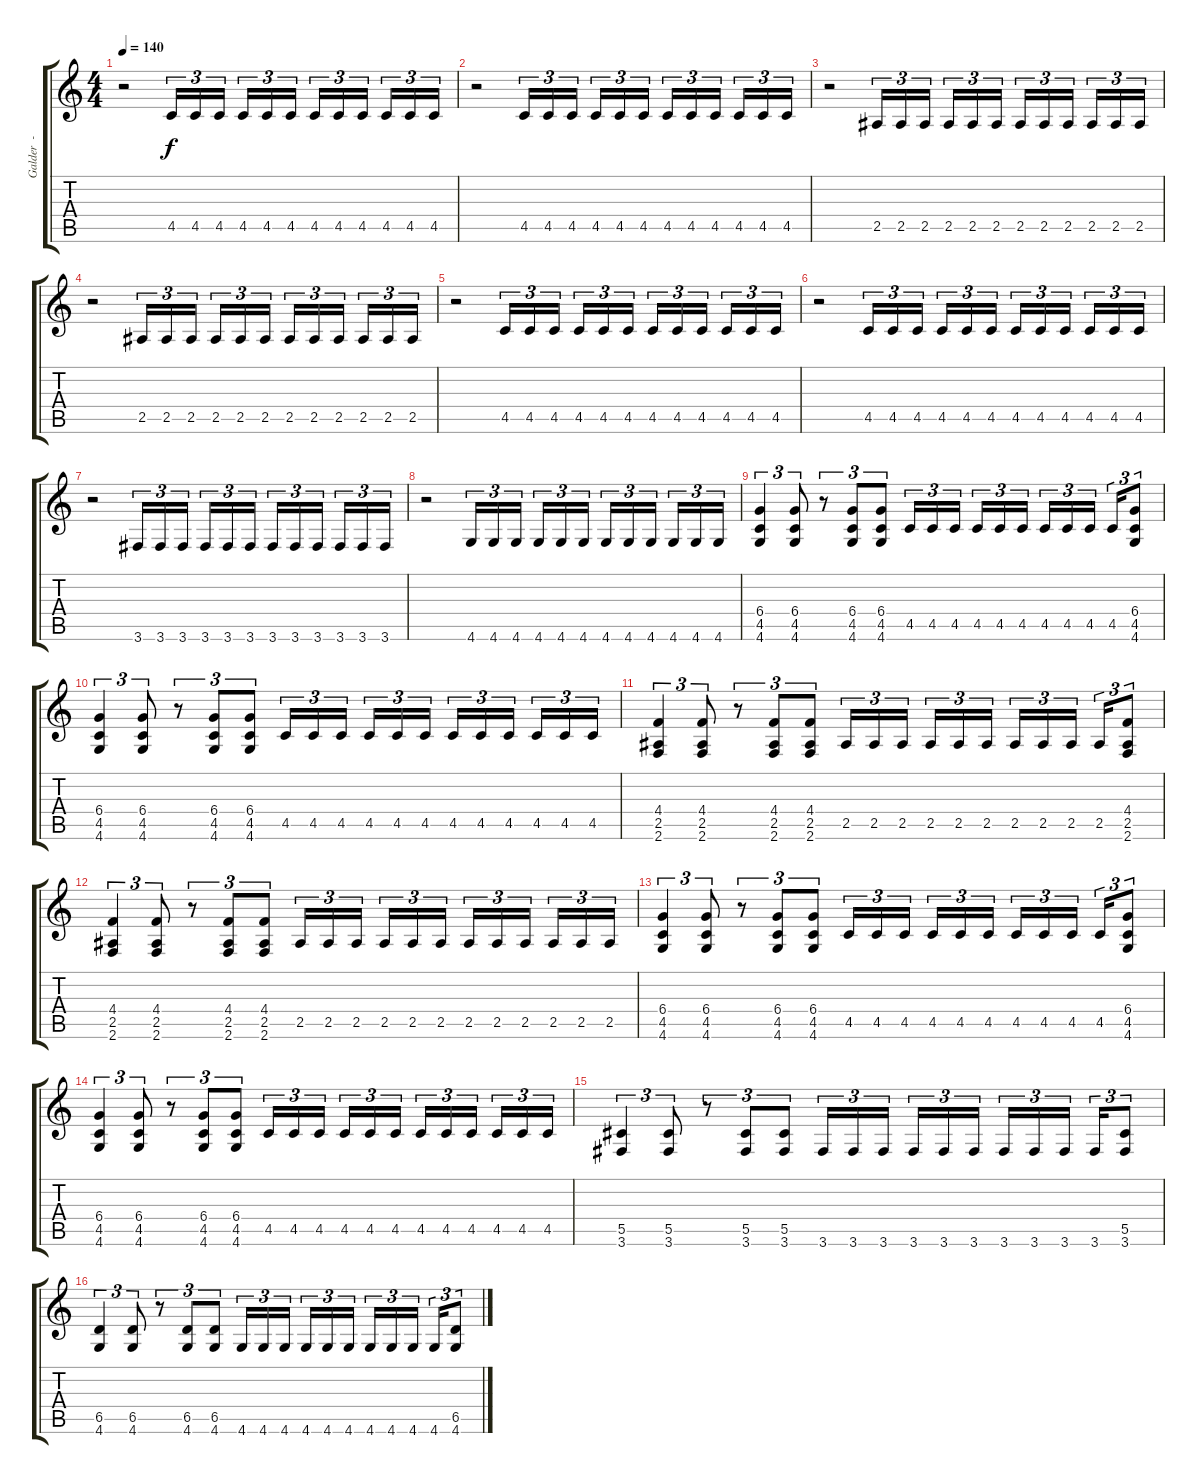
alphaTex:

\track ("Galder  - Guitar" "Galder  - ") {instrument distortionguitar}
\staff {score tabs}
\tuning (Eb4 Bb3 Gb3 Db3 Ab2 Eb2) {hide}
\ts (4 4)
\tempo 140
\clef g2
\ks c
r.2{dy f} 4.5.16{tu (3 2)} 4.5.16{tu (3 2)} 4.5.16{tu (3 2)} 4.5.16{tu (3 2)} 4.5.16{tu (3 2)} 4.5.16{tu (3 2)} 4.5.16{tu (3 2)} 4.5.16{tu (3 2)} 4.5.16{tu (3 2)} 4.5.16{tu (3 2)} 4.5.16{tu (3 2)} 4.5.16{tu (3 2)} |
r.2 4.5.16{tu (3 2)} 4.5.16{tu (3 2)} 4.5.16{tu (3 2)} 4.5.16{tu (3 2)} 4.5.16{tu (3 2)} 4.5.16{tu (3 2)} 4.5.16{tu (3 2)} 4.5.16{tu (3 2)} 4.5.16{tu (3 2)} 4.5.16{tu (3 2)} 4.5.16{tu (3 2)} 4.5.16{tu (3 2)} |
r.2 2.5.16{tu (3 2)} 2.5.16{tu (3 2)} 2.5.16{tu (3 2)} 2.5.16{tu (3 2)} 2.5.16{tu (3 2)} 2.5.16{tu (3 2)} 2.5.16{tu (3 2)} 2.5.16{tu (3 2)} 2.5.16{tu (3 2)} 2.5.16{tu (3 2)} 2.5.16{tu (3 2)} 2.5.16{tu (3 2)} |
r.2 2.5.16{tu (3 2)} 2.5.16{tu (3 2)} 2.5.16{tu (3 2)} 2.5.16{tu (3 2)} 2.5.16{tu (3 2)} 2.5.16{tu (3 2)} 2.5.16{tu (3 2)} 2.5.16{tu (3 2)} 2.5.16{tu (3 2)} 2.5.16{tu (3 2)} 2.5.16{tu (3 2)} 2.5.16{tu (3 2)} |
r.2 4.5.16{tu (3 2)} 4.5.16{tu (3 2)} 4.5.16{tu (3 2)} 4.5.16{tu (3 2)} 4.5.16{tu (3 2)} 4.5.16{tu (3 2)} 4.5.16{tu (3 2)} 4.5.16{tu (3 2)} 4.5.16{tu (3 2)} 4.5.16{tu (3 2)} 4.5.16{tu (3 2)} 4.5.16{tu (3 2)} |
r.2 4.5.16{tu (3 2)} 4.5.16{tu (3 2)} 4.5.16{tu (3 2)} 4.5.16{tu (3 2)} 4.5.16{tu (3 2)} 4.5.16{tu (3 2)} 4.5.16{tu (3 2)} 4.5.16{tu (3 2)} 4.5.16{tu (3 2)} 4.5.16{tu (3 2)} 4.5.16{tu (3 2)} 4.5.16{tu (3 2)} |
r.2 3.6.16{tu (3 2)} 3.6.16{tu (3 2)} 3.6.16{tu (3 2)} 3.6.16{tu (3 2)} 3.6.16{tu (3 2)} 3.6.16{tu (3 2)} 3.6.16{tu (3 2)} 3.6.16{tu (3 2)} 3.6.16{tu (3 2)} 3.6.16{tu (3 2)} 3.6.16{tu (3 2)} 3.6.16{tu (3 2)} |
r.2 4.6.16{tu (3 2)} 4.6.16{tu (3 2)} 4.6.16{tu (3 2)} 4.6.16{tu (3 2)} 4.6.16{tu (3 2)} 4.6.16{tu (3 2)} 4.6.16{tu (3 2)} 4.6.16{tu (3 2)} 4.6.16{tu (3 2)} 4.6.16{tu (3 2)} 4.6.16{tu (3 2)} 4.6.16{tu (3 2)} |
(6.4 4.5 4.6).4{tu (3 2)} (6.4 4.5 4.6).8{tu (3 2)} r.8{tu (3 2)} (6.4 4.5 4.6).8{tu (3 2)} (6.4 4.5 4.6).8{tu (3 2)} 4.5.16{tu (3 2)} 4.5.16{tu (3 2)} 4.5.16{tu (3 2)} 4.5.16{tu (3 2)} 4.5.16{tu (3 2)} 4.5.16{tu (3 2)} 4.5.16{tu (3 2)} 4.5.16{tu (3 2)} 4.5.16{tu (3 2)} 4.5.16{tu (3 2)} (6.4 4.5 4.6).8{tu (3 2)} |
(6.4 4.5 4.6).4{tu (3 2)} (6.4 4.5 4.6).8{tu (3 2)} r.8{tu (3 2)} (6.4 4.5 4.6).8{tu (3 2)} (6.4 4.5 4.6).8{tu (3 2)} 4.5.16{tu (3 2)} 4.5.16{tu (3 2)} 4.5.16{tu (3 2)} 4.5.16{tu (3 2)} 4.5.16{tu (3 2)} 4.5.16{tu (3 2)} 4.5.16{tu (3 2)} 4.5.16{tu (3 2)} 4.5.16{tu (3 2)} 4.5.16{tu (3 2)} 4.5.16{tu (3 2)} 4.5.16{tu (3 2)} |
(4.4 2.5 2.6).4{tu (3 2)} (4.4 2.5 2.6).8{tu (3 2)} r.8{tu (3 2)} (4.4 2.5 2.6).8{tu (3 2)} (4.4 2.5 2.6).8{tu (3 2)} 2.5.16{tu (3 2)} 2.5.16{tu (3 2)} 2.5.16{tu (3 2)} 2.5.16{tu (3 2)} 2.5.16{tu (3 2)} 2.5.16{tu (3 2)} 2.5.16{tu (3 2)} 2.5.16{tu (3 2)} 2.5.16{tu (3 2)} 2.5.16{tu (3 2)} (4.4 2.5 2.6).8{tu (3 2)} |
(4.4 2.5 2.6).4{tu (3 2)} (4.4 2.5 2.6).8{tu (3 2)} r.8{tu (3 2)} (4.4 2.5 2.6).8{tu (3 2)} (4.4 2.5 2.6).8{tu (3 2)} 2.5.16{tu (3 2)} 2.5.16{tu (3 2)} 2.5.16{tu (3 2)} 2.5.16{tu (3 2)} 2.5.16{tu (3 2)} 2.5.16{tu (3 2)} 2.5.16{tu (3 2)} 2.5.16{tu (3 2)} 2.5.16{tu (3 2)} 2.5.16{tu (3 2)} 2.5.16{tu (3 2)} 2.5.16{tu (3 2)} |
(6.4 4.5 4.6).4{tu (3 2)} (6.4 4.5 4.6).8{tu (3 2)} r.8{tu (3 2)} (6.4 4.5 4.6).8{tu (3 2)} (6.4 4.5 4.6).8{tu (3 2)} 4.5.16{tu (3 2)} 4.5.16{tu (3 2)} 4.5.16{tu (3 2)} 4.5.16{tu (3 2)} 4.5.16{tu (3 2)} 4.5.16{tu (3 2)} 4.5.16{tu (3 2)} 4.5.16{tu (3 2)} 4.5.16{tu (3 2)} 4.5.16{tu (3 2)} (6.4 4.5 4.6).8{tu (3 2)} |
(6.4 4.5 4.6).4{tu (3 2)} (6.4 4.5 4.6).8{tu (3 2)} r.8{tu (3 2)} (6.4 4.5 4.6).8{tu (3 2)} (6.4 4.5 4.6).8{tu (3 2)} 4.5.16{tu (3 2)} 4.5.16{tu (3 2)} 4.5.16{tu (3 2)} 4.5.16{tu (3 2)} 4.5.16{tu (3 2)} 4.5.16{tu (3 2)} 4.5.16{tu (3 2)} 4.5.16{tu (3 2)} 4.5.16{tu (3 2)} 4.5.16{tu (3 2)} 4.5.16{tu (3 2)} 4.5.16{tu (3 2)} |
(5.5 3.6).4{tu (3 2)} (5.5 3.6).8{tu (3 2)} r.8{tu (3 2)} (5.5 3.6).8{tu (3 2)} (5.5 3.6).8{tu (3 2)} 3.6.16{tu (3 2)} 3.6.16{tu (3 2)} 3.6.16{tu (3 2)} 3.6.16{tu (3 2)} 3.6.16{tu (3 2)} 3.6.16{tu (3 2)} 3.6.16{tu (3 2)} 3.6.16{tu (3 2)} 3.6.16{tu (3 2)} 3.6.16{tu (3 2)} (5.5 3.6).8{tu (3 2)} |
(6.5 4.6).4{tu (3 2)} (6.5 4.6).8{tu (3 2)} r.8{tu (3 2)} (6.5 4.6).8{tu (3 2)} (6.5 4.6).8{tu (3 2)} 4.6.16{tu (3 2)} 4.6.16{tu (3 2)} 4.6.16{tu (3 2)} 4.6.16{tu (3 2)} 4.6.16{tu (3 2)} 4.6.16{tu (3 2)} 4.6.16{tu (3 2)} 4.6.16{tu (3 2)} 4.6.16{tu (3 2)} 4.6.16{tu (3 2)} (6.5 4.6).8{tu (3 2)}
